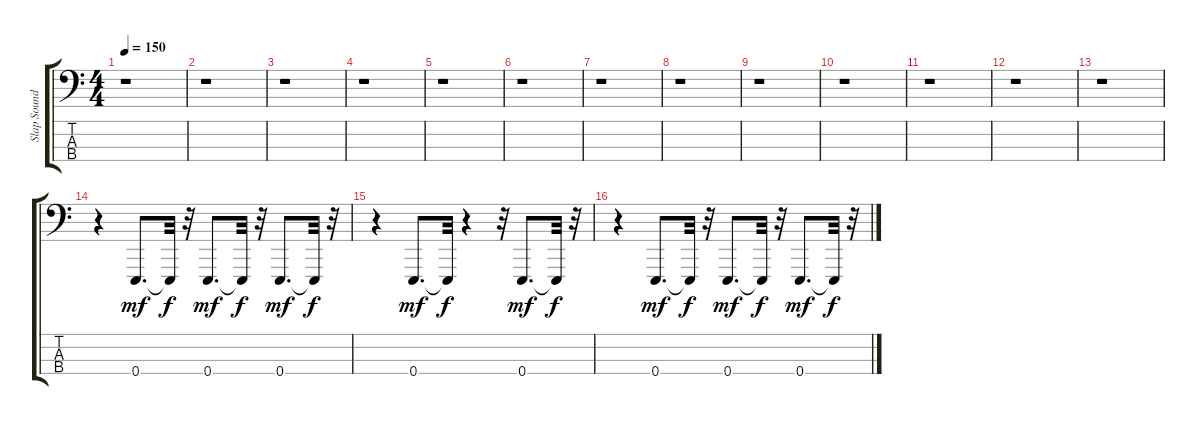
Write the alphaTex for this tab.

\track ("Slap Sound/Snare" "Slap Sound") {instrument acousticgrandpiano}
\staff {score tabs}
\tuning (G2 D2 A1 E1) {hide}
\ts (4 4)
\tempo 150
\clef f4
\ks c
r.1{dy f} |
r.1 |
r.1 |
r.1 |
r.1 |
r.1 |
r.1 |
r.1 |
r.1 |
r.1 |
r.1 |
r.1 |
r.1 |
r.4 0.4.8{d dy mf} 0.4{t}.32{dy f} r.32 0.4.8{d dy mf} 0.4{t}.32{dy f} r.32 0.4.8{d dy mf} 0.4{t}.32{dy f} r.32 |
r.4 0.4.8{d dy mf} 0.4{t}.32{dy f} r.4 r.32 0.4.8{d dy mf} 0.4{t}.32{dy f} r.32 |
r.4 0.4.8{d dy mf} 0.4{t}.32{dy f} r.32 0.4.8{d dy mf} 0.4{t}.32{dy f} r.32 0.4.8{d dy mf} 0.4{t}.32{dy f} r.32
